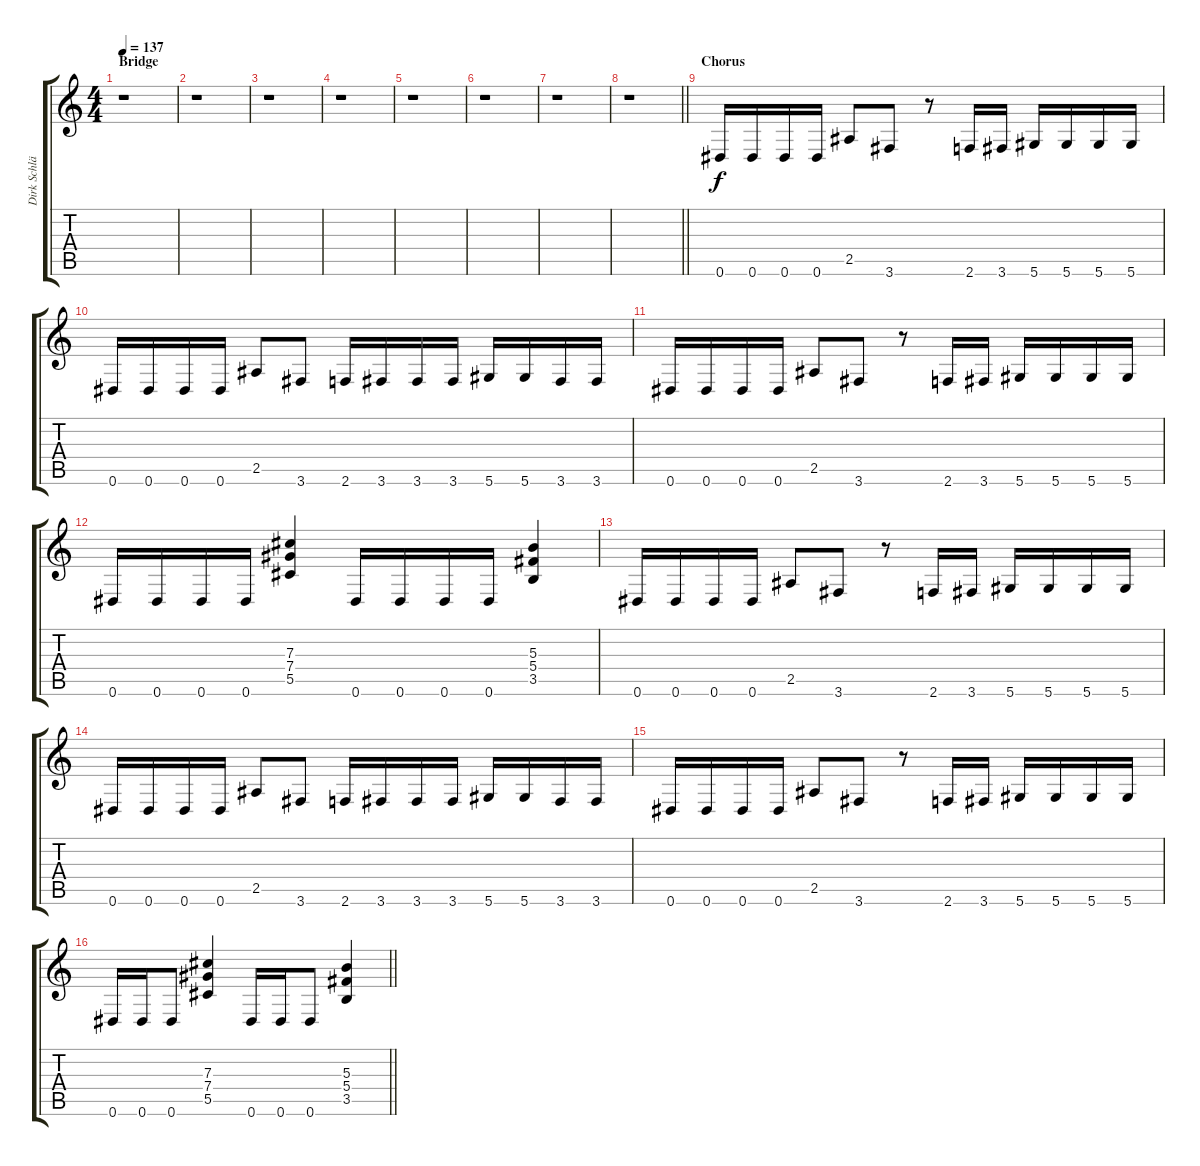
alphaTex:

\track ("Dirk Schlächter" "Dirk Schlä") {instrument distortionguitar}
\staff {score tabs}
\tuning (Eb4 Bb3 Gb3 Db3 Ab2 Eb2) {hide}
\ts (4 4)
\section ("" "Bridge")
\tempo 137
\clef g2
\ks c
r.1{dy f} |
r.1 |
r.1 |
r.1 |
r.1 |
r.1 |
r.1 |
\barLineRight lightlight
r.1 |
\section ("" "Chorus")
0.6.16 0.6.16 0.6.16 0.6.16 2.5.8 3.6.8 r.8 2.6.16 3.6.16 5.6.16 5.6.16 5.6.16 5.6.16 |
0.6.16 0.6.16 0.6.16 0.6.16 2.5.8 3.6.8 2.6.16 3.6.16 3.6.16 3.6.16 5.6.16 5.6.16 3.6.16 3.6.16 |
0.6.16 0.6.16 0.6.16 0.6.16 2.5.8 3.6.8 r.8 2.6.16 3.6.16 5.6.16 5.6.16 5.6.16 5.6.16 |
0.6.16 0.6.16 0.6.16 0.6.16 (7.3 7.4 5.5).4 0.6.16 0.6.16 0.6.16 0.6.16 (5.3 5.4 3.5).4 |
0.6.16 0.6.16 0.6.16 0.6.16 2.5.8 3.6.8 r.8 2.6.16 3.6.16 5.6.16 5.6.16 5.6.16 5.6.16 |
0.6.16 0.6.16 0.6.16 0.6.16 2.5.8 3.6.8 2.6.16 3.6.16 3.6.16 3.6.16 5.6.16 5.6.16 3.6.16 3.6.16 |
0.6.16 0.6.16 0.6.16 0.6.16 2.5.8 3.6.8 r.8 2.6.16 3.6.16 5.6.16 5.6.16 5.6.16 5.6.16 |
\barLineRight lightlight
0.6.16 0.6.16 0.6.8 (7.3 7.4 5.5).4 0.6.16 0.6.16 0.6.8 (5.3 5.4 3.5).4
